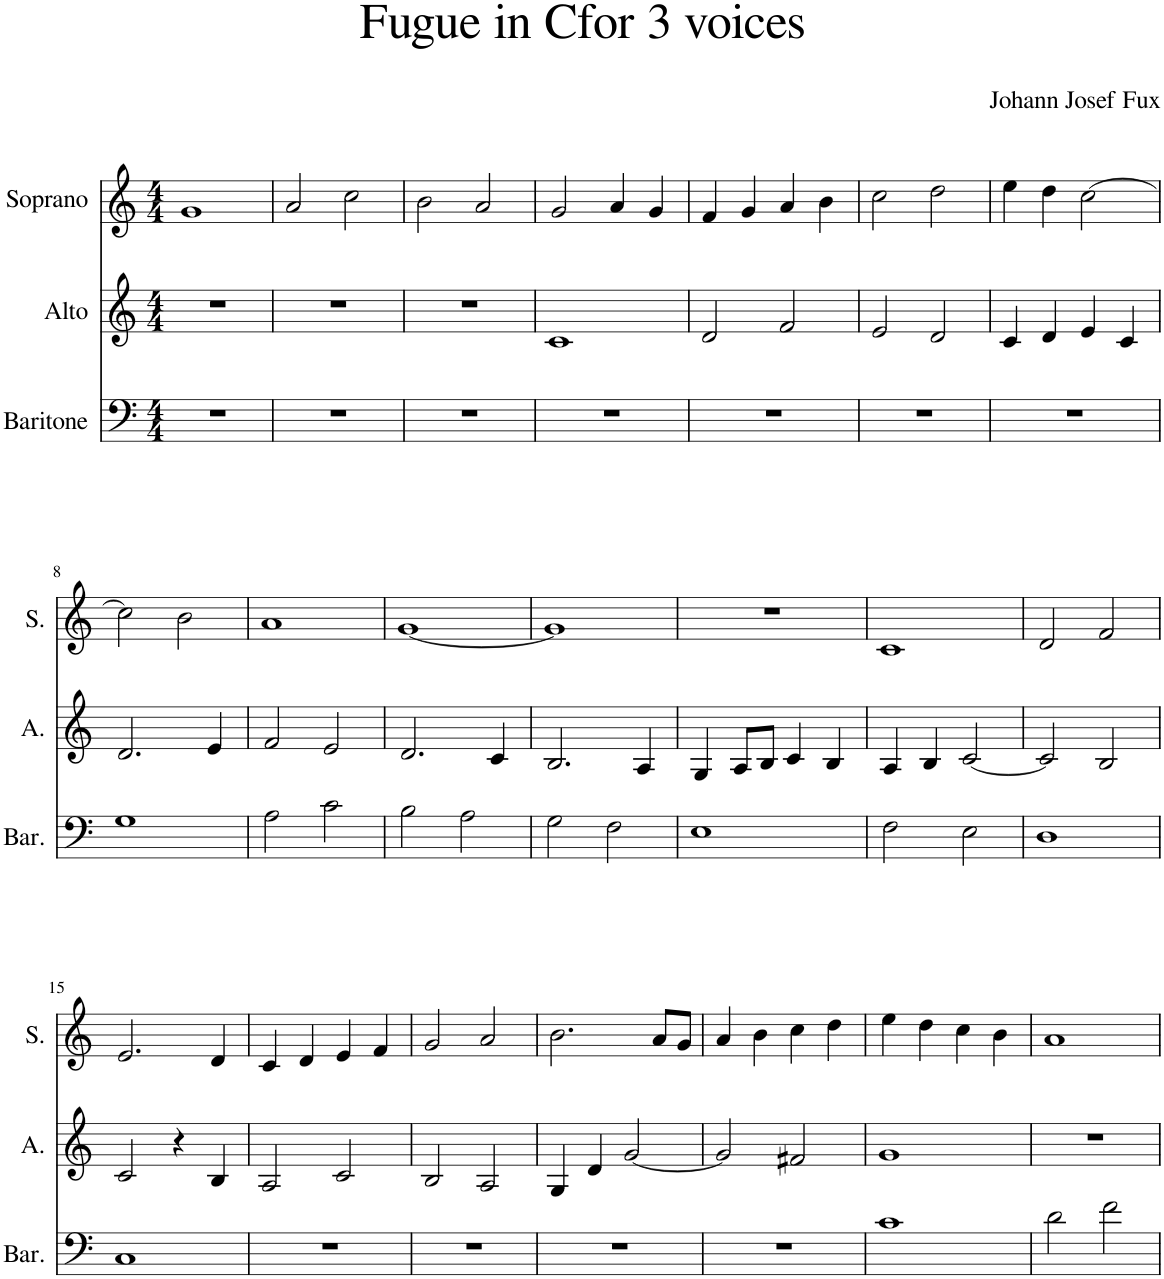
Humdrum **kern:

**kern	**kern	**kern
*part3	*part2	*part1
*staff3	*staff2	*staff1
*I"Baritone	*I"Alto	*I"Soprano
*I'Bar.	*I'A.	*I'S.
*clefF4	*clefG2	*clefG2
*k[]	*k[]	*k[]
*M4/4	*M4/4	*M4/4
=1	=1	=1
1r	1r	1g
=2	=2	=2
1r	1r	2a/
.	.	2cc\
=3	=3	=3
1r	1r	2b\
.	.	2a/
=4	=4	=4
1r	1c	2g/
.	.	4a/
.	.	4g/
=5	=5	=5
1r	2d/	4f/
.	.	4g/
.	2f/	4a/
.	.	4b\
=6	=6	=6
1r	2e/	2cc\
.	2d/	2dd\
=7	=7	=7
1r	4c/	4ee\
.	4d/	4dd\
.	4e/	[2cc\
.	4c/	.
!!LO:LB:g=z
=8	=8	=8
1G	2.d/	2cc\]
.	.	2b\
.	4e/	.
=9	=9	=9
2A\	2f/	1a
2c\	2e/	.
=10	=10	=10
2B\	2.d/	[1g
2A\	.	.
.	4c/	.
=11	=11	=11
2G\	2.B/	1g]
2F\	.	.
.	4A/	.
=12	=12	=12
1E	4G/	1r
.	8A/L	.
.	8B/J	.
.	4c/	.
.	4B/	.
=13	=13	=13
2F\	4A/	1c
.	4B/	.
2E\	[2c/	.
=14	=14	=14
1D	2c/]	2d/
.	2B/	2f/
!!LO:LB:g=z
=15	=15	=15
1C	2c/	2.e/
.	4r	.
.	4B/	4d/
=16	=16	=16
1r	2A/	4c/
.	.	4d/
.	2c/	4e/
.	.	4f/
=17	=17	=17
1r	2B/	2g/
.	2A/	2a/
=18	=18	=18
1r	4G/	2.b\
.	4d/	.
.	[2g/	.
.	.	8a/L
.	.	8g/J
=19	=19	=19
1r	2g/]	4a/
.	.	4b\
.	2f#X/	4cc\
.	.	4dd\
=20	=20	=20
1c	1g	4ee\
.	.	4dd\
.	.	4cc\
.	.	4b\
=21	=21	=21
2d\	1r	1a
2f\	.	.
=	=	=
*-	*-	*-
